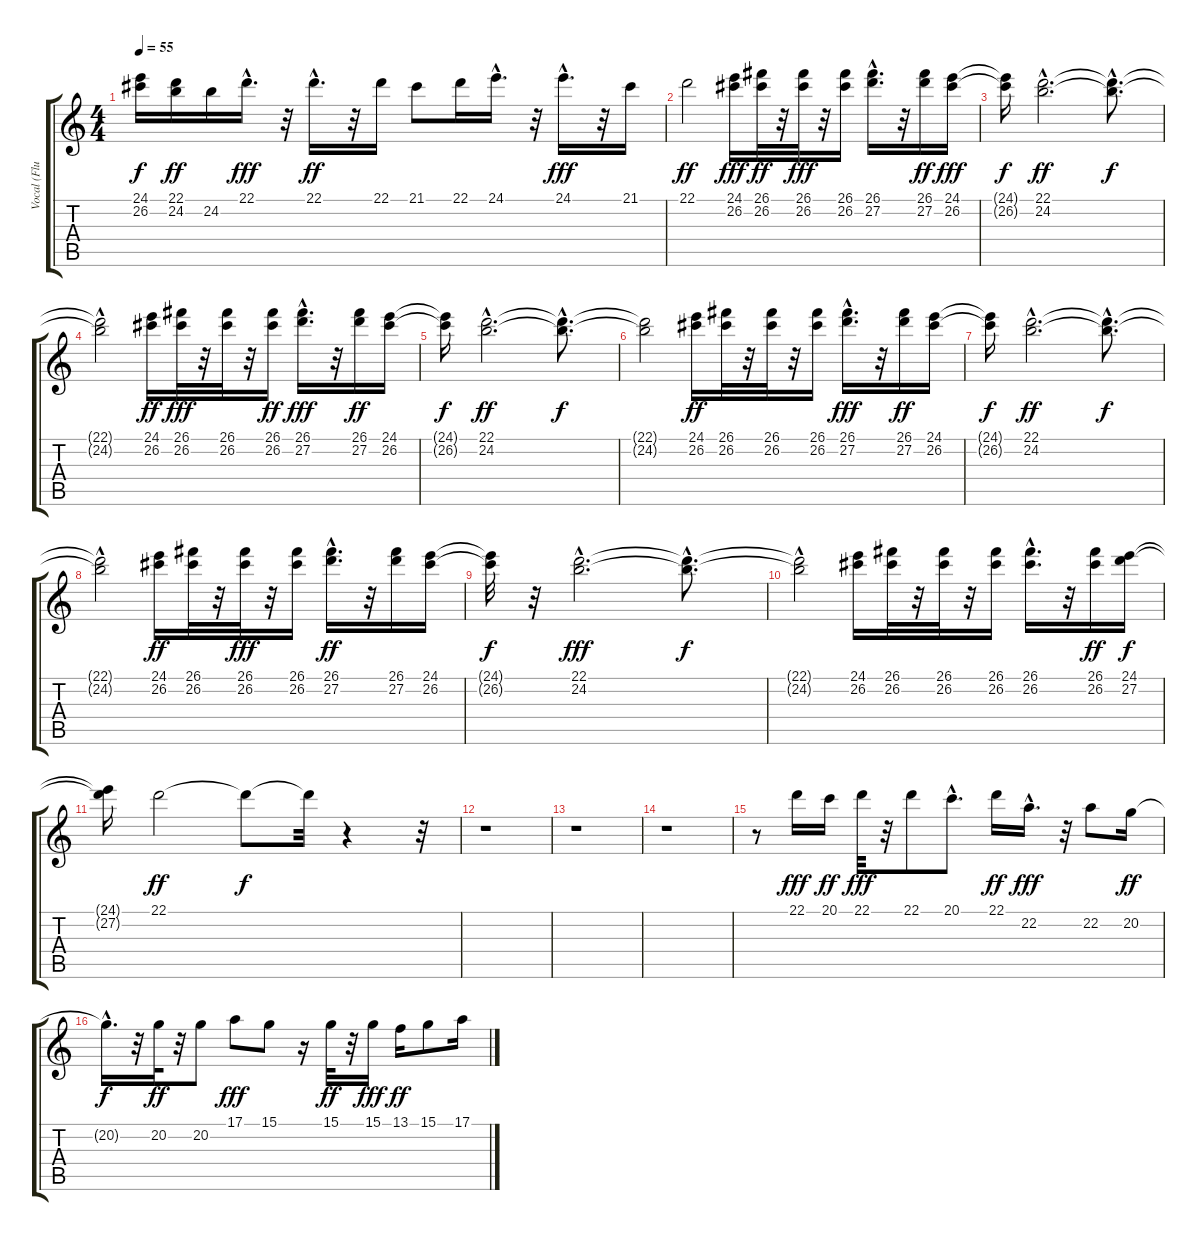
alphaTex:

\track ("Vocal (Flute)" "Vocal (Flu") {instrument flute}
\staff {score tabs}
\tuning (E4 B3 G3 D3 A2 E2) {hide}
\ts (4 4)
\tempo 55
\clef g2
\ks c
(24.1{t} 26.2{t}).16{dy f} (22.1 24.2).16{dy ff} 24.2.16 22.1{hac}.16{d dy fff} r.32 22.1{hac}.16{d dy ff} r.32 22.1.16 21.1.8 22.1.16 24.1{hac}.16{d} r.32 24.1{hac}.16{d dy fff} r.32 21.1.16 |
22.1.2{dy ff} (24.1 26.2).16{dy fff} (26.1 26.2).32{dy ff} r.32 (26.1 26.2).32{dy fff} r.32 (26.1 26.2).16 (26.1 27.2{hac}).16{d} r.32 (26.1 27.2).16{dy ff} (24.1 26.2).16{dy fff} |
(24.1{t} 26.2{t}).16{dy f} (22.1{hac} 24.2{hac}).2{d dy ff} (22.1{hac t} 24.2{hac t}).8{d dy f} |
(22.1{hac t} 24.2{t}).2 (24.1 26.2).16{dy ff} (26.1 26.2).32{dy fff} r.32 (26.1 26.2).32 r.32 (26.1 26.2).16{dy ff} (26.1{hac} 27.2{hac}).16{d dy fff} r.32 (26.1 27.2).16{dy ff} (24.1 26.2).16 |
(24.1{t} 26.2{t}).16{dy f} (22.1{hac} 24.2{hac}).2{d dy ff} (22.1{hac t} 24.2{hac t}).8{d dy f} |
(22.1{t} 24.2{t}).2 (24.1 26.2).16{dy ff} (26.1 26.2).32 r.32 (26.1 26.2).32 r.32 (26.1 26.2).16 (26.1{hac} 27.2{hac}).16{d dy fff} r.32 (26.1 27.2).16{dy ff} (24.1 26.2).16 |
(24.1{t} 26.2{t}).16{dy f} (22.1{hac} 24.2{hac}).2{d dy ff} (22.1{hac t} 24.2{hac t}).8{d dy f} |
(22.1{hac t} 24.2{t}).2 (24.1 26.2).16{dy ff} (26.1 26.2).32 r.32 (26.1 26.2).32{dy fff} r.32 (26.1 26.2).16 (26.1{hac} 27.2{hac}).16{d dy ff} r.32 (26.1 27.2).16 (24.1 26.2).16 |
(24.1{t} 26.2{t}).32{dy f} r.32 (22.1{hac} 24.2{hac}).2{d dy fff} (22.1{hac t} 24.2{hac t}).8{d dy f} |
(22.1{t} 24.2{hac t}).2 (24.1 26.2).16 (26.1 26.2).32 r.32 (26.1 26.2).32 r.32 (26.1 26.2).16 (26.1{hac} 26.2).16{d} r.32 (26.1 26.2).16{dy ff} (24.1 27.2).16{dy f} |
(24.1{t} 27.2{t}).16 22.1.2{dy ff} 22.1{t}.8{dy f} 22.1{t}.32 r.4 r.32 |
r.1 |
r.1 |
r.1 |
r.8 22.1.16{dy fff} 20.1.16{dy ff} 22.1.32{dy fff} r.32 22.1.8 20.1{hac}.8{d} 22.1.16{dy ff} 22.2{hac}.16{d dy fff} r.32 22.2.8 20.2.16{dy ff} |
20.2{hac t}.16{d dy f} r.32 20.2.32{dy ff} r.32 20.2.8 17.1.8{dy fff} 15.1.8 r.16 15.1.32{dy ff} r.32 15.1.16{dy fff} 13.1.16{dy ff} 15.1.8 17.1.16
